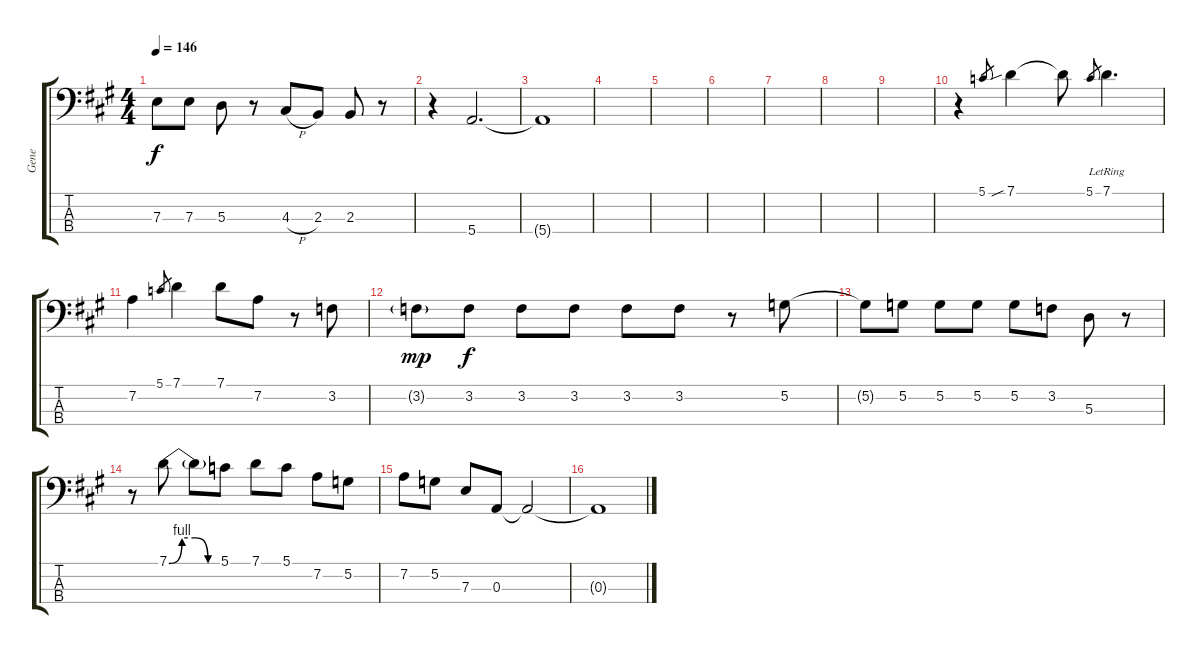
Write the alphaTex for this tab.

\track ("Gene" "Gene") {instrument electricbasspick}
\staff {score tabs}
\tuning (G2 D2 A1 E1) {hide}
\ts (4 4)
\tempo 146
\clef f4
\ks a
7.3{t}.8{dy f} 7.3.8 5.3.8 r.8 4.3{h}.8 2.3.8 2.3.8 r.8 |
r.4 5.4.2{d} |
5.4{t}.1 |
|
|
|
|
|
|
r.4 5.1.8{gr} 7.1{sib}.4 7.1{t}.8 5.1.8{gr} 7.1{lr}.4{d} |
7.2.4 5.1.8{gr} 7.1.4 7.1.8 7.2.8 r.8 3.2.8 |
3.2{g}.8{dy mp} 3.2.8{dy f} 3.2.8 3.2.8 3.2.8 3.2.8 r.8 5.2.8 |
5.2{t}.8 5.2.8 5.2.8 5.2.8 5.2.8 3.2.8 5.3.8 r.8 |
r.8 7.1{be (custom 0 0 15 4 30 4 45 0 60 0)}.8 7.1{t}.8 5.1.8 7.1.8 5.1.8 7.2.8 5.2.8 |
7.2.8 5.2.8 7.3.8 0.3.8 0.3{t}.2 |
0.3{t}.1
